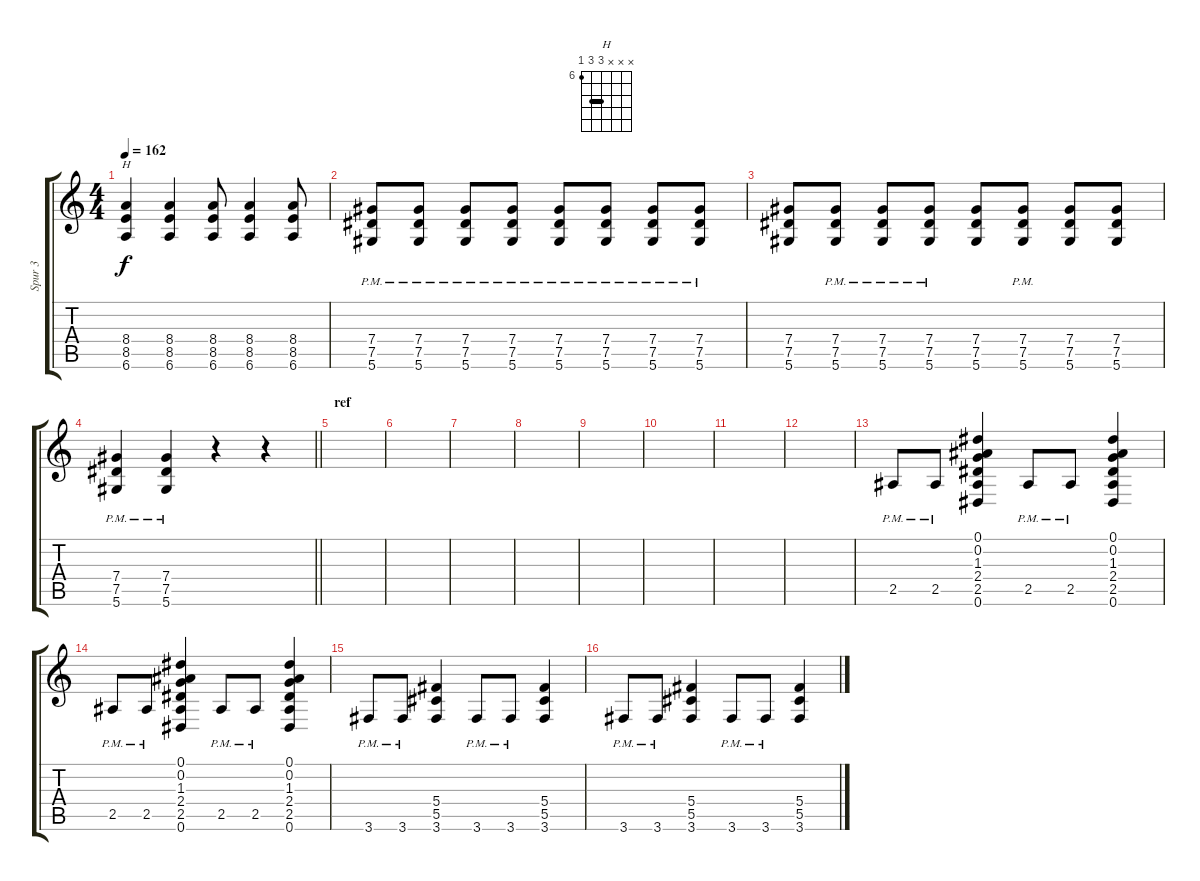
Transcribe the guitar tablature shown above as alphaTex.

\track ("Spur 3" "Spur 3") {instrument overdrivenguitar}
\staff {score tabs}
\tuning (Eb4 Bb3 Gb3 Db3 Ab2 Eb2) {hide}
\chord ("H" x x x 8 8 6) {firstfret 6 barre 8}
\ts (4 4)
\tempo 162
\clef g2
\ks c
(8.4 8.5 6.6).4{ch "H" dy f} (8.4 8.5 6.6).4 (8.4 8.5 6.6).8 (8.4 8.5 6.6).4 (8.4 8.5 6.6).8 |
(7.4{pm} 7.5{pm} 5.6{pm}).8 (7.4{pm} 7.5{pm} 5.6{pm}).8 (7.4{pm} 7.5{pm} 5.6{pm}).8 (7.4{pm} 7.5{pm} 5.6{pm}).8 (7.4{pm} 7.5{pm} 5.6{pm}).8 (7.4{pm} 7.5{pm} 5.6{pm}).8 (7.4{pm} 7.5{pm} 5.6{pm}).8 (7.4{pm} 7.5{pm} 5.6{pm}).8 |
(7.4 7.5 5.6).8 (7.4{pm} 7.5{pm} 5.6{pm}).8 (7.4{pm} 7.5{pm} 5.6{pm}).8 (7.4{pm} 7.5{pm} 5.6{pm}).8 (7.4 7.5 5.6).8 (7.4{pm} 7.5{pm} 5.6{pm}).8 (7.4 7.5 5.6).8 (7.4 7.5 5.6).8 |
\barLineRight lightlight
(7.4{pm} 7.5{pm} 5.6{pm}).4 (7.4{pm} 7.5{pm} 5.6{pm}).4 r.4 r.4 |
\section ("" "ref")
|
|
|
|
|
|
|
|
2.5{pm}.8 2.5{pm}.8 (0.1 0.2 1.3 2.4 2.5 0.6).4 2.5{pm}.8 2.5{pm}.8 (0.1 0.2 1.3 2.4 2.5 0.6).4 |
2.5{pm}.8 2.5{pm}.8 (0.1 0.2 1.3 2.4 2.5 0.6).4 2.5{pm}.8 2.5{pm}.8 (0.1 0.2 1.3 2.4 2.5 0.6).4 |
3.6{pm}.8 3.6{pm}.8 (5.4 5.5 3.6).4 3.6{pm}.8 3.6{pm}.8 (5.4 5.5 3.6).4 |
3.6{pm}.8 3.6{pm}.8 (5.4 5.5 3.6).4 3.6{pm}.8 3.6{pm}.8 (5.4 5.5 3.6).4
